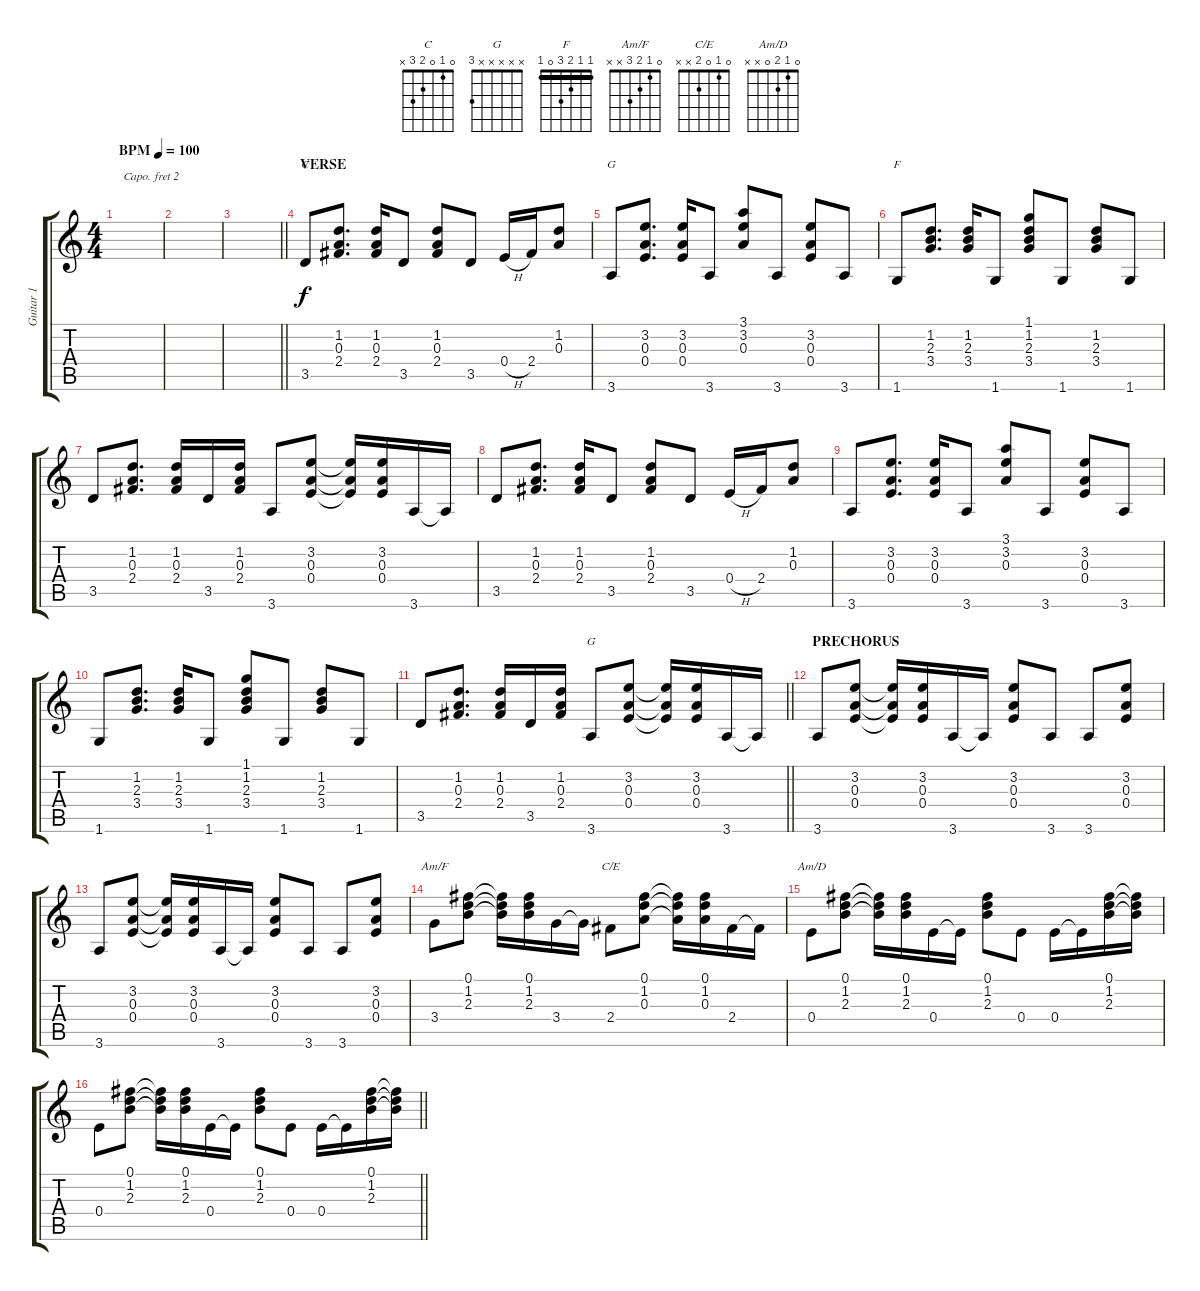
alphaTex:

\track ("Guitar 1" "Guitar 1") {instrument acousticguitarnylon}
\staff {score tabs}
\capo 2
\tuning (E4 B3 G3 D3 A2 E2) {hide}
\chord ("C" 0 1 0 2 3 x)
\chord ("G" 3 0 0 0 2 3)
\chord ("F" 1 1 2 3 0 1) {barre 1}
\chord ("G" x x x x x 3)
\chord ("Am/F" 0 1 2 3 x x)
\chord ("C/E" 0 1 0 2 x x)
\chord ("Am/D" 0 1 2 0 x x)
\ts (4 4)
\tempo (100 "BPM")
\clef g2
\ks c
|
|
\barLineRight lightlight
|
\section ("" "VERSE")
3.5.8{ch "C"} (1.2 0.3 2.4).8{d} (1.2 0.3 2.4).16 3.5.8 (1.2 0.3 2.4).8 3.5.8 0.4{h}.16 2.4.16 (1.2 0.3).8 |
3.6.8{ch "G"} (3.2 0.3 0.4).8{d} (3.2 0.3 0.4).16 3.6.8 (3.1 3.2 0.3).8 3.6.8 (3.2 0.3 0.4).8 3.6.8 |
1.6.8{ch "F"} (1.2 2.3 3.4).8{d} (1.2 2.3 3.4).16 1.6.8 (1.1 1.2 2.3 3.4).8 1.6.8 (1.2 2.3 3.4).8 1.6.8 |
3.5.8 (1.2 0.3 2.4).8{d} (1.2 0.3 2.4).16 3.5.16 (1.2 0.3 2.4).16 3.6.8 (3.2 0.3 0.4).8 (3.2{t} 0.3{t} 0.4{t}).16 (3.2 0.3 0.4).16 3.6.16 3.6{t}.16 |
3.5.8 (1.2 0.3 2.4).8{d} (1.2 0.3 2.4).16 3.5.8 (1.2 0.3 2.4).8 3.5.8 0.4{h}.16 2.4.16 (1.2 0.3).8 |
3.6.8 (3.2 0.3 0.4).8{d} (3.2 0.3 0.4).16 3.6.8 (3.1 3.2 0.3).8 3.6.8 (3.2 0.3 0.4).8 3.6.8 |
1.6.8 (1.2 2.3 3.4).8{d} (1.2 2.3 3.4).16 1.6.8 (1.1 1.2 2.3 3.4).8 1.6.8 (1.2 2.3 3.4).8 1.6.8 |
\barLineRight lightlight
3.5.8 (1.2 0.3 2.4).8{d} (1.2 0.3 2.4).16 3.5.16 (1.2 0.3 2.4).16 3.6.8{ch "G"} (3.2 0.3 0.4).8 (3.2{t} 0.3{t} 0.4{t}).16 (3.2 0.3 0.4).16 3.6.16 3.6{t}.16 |
\section ("" "PRECHORUS")
3.6.8 (3.2 0.3 0.4).8 (3.2{t} 0.3{t} 0.4{t}).16 (3.2 0.3 0.4).16 3.6.16 3.6{t}.16 (3.2 0.3 0.4).8 3.6.8 3.6.8 (3.2 0.3 0.4).8 |
3.6.8 (3.2 0.3 0.4).8 (3.2{t} 0.3{t} 0.4{t}).16 (3.2 0.3 0.4).16 3.6.16 3.6{t}.16 (3.2 0.3 0.4).8 3.6.8 3.6.8 (3.2 0.3 0.4).8 |
3.4.8{ch "Am/F"} (0.1 1.2 2.3).8 (0.1{t} 1.2{t} 2.3{t}).16 (0.1 1.2 2.3).16 3.4.16 3.4{t}.16 2.4.8{ch "C/E"} (0.1 1.2 0.3).8 (0.1{t} 1.2{t} 0.3{t}).16 (0.1 1.2 0.3).16 2.4.16 2.4{t}.16 |
0.4.8{ch "Am/D"} (0.1 1.2 2.3).8 (0.1{t} 1.2{t} 2.3{t}).16 (0.1 1.2 2.3).16 0.4.16 0.4{t}.16 (0.1 1.2 2.3).8 0.4.8 0.4.16 0.4{t}.16 (0.1 1.2 2.3).16 (0.1{t} 1.2{t} 2.3{t}).16 |
\barLineRight lightlight
0.4.8 (0.1 1.2 2.3).8 (0.1{t} 1.2{t} 2.3{t}).16 (0.1 1.2 2.3).16 0.4.16 0.4{t}.16 (0.1 1.2 2.3).8 0.4.8 0.4.16 0.4{t}.16 (0.1 1.2 2.3).16 (0.1{t} 1.2{t} 2.3{t}).16
